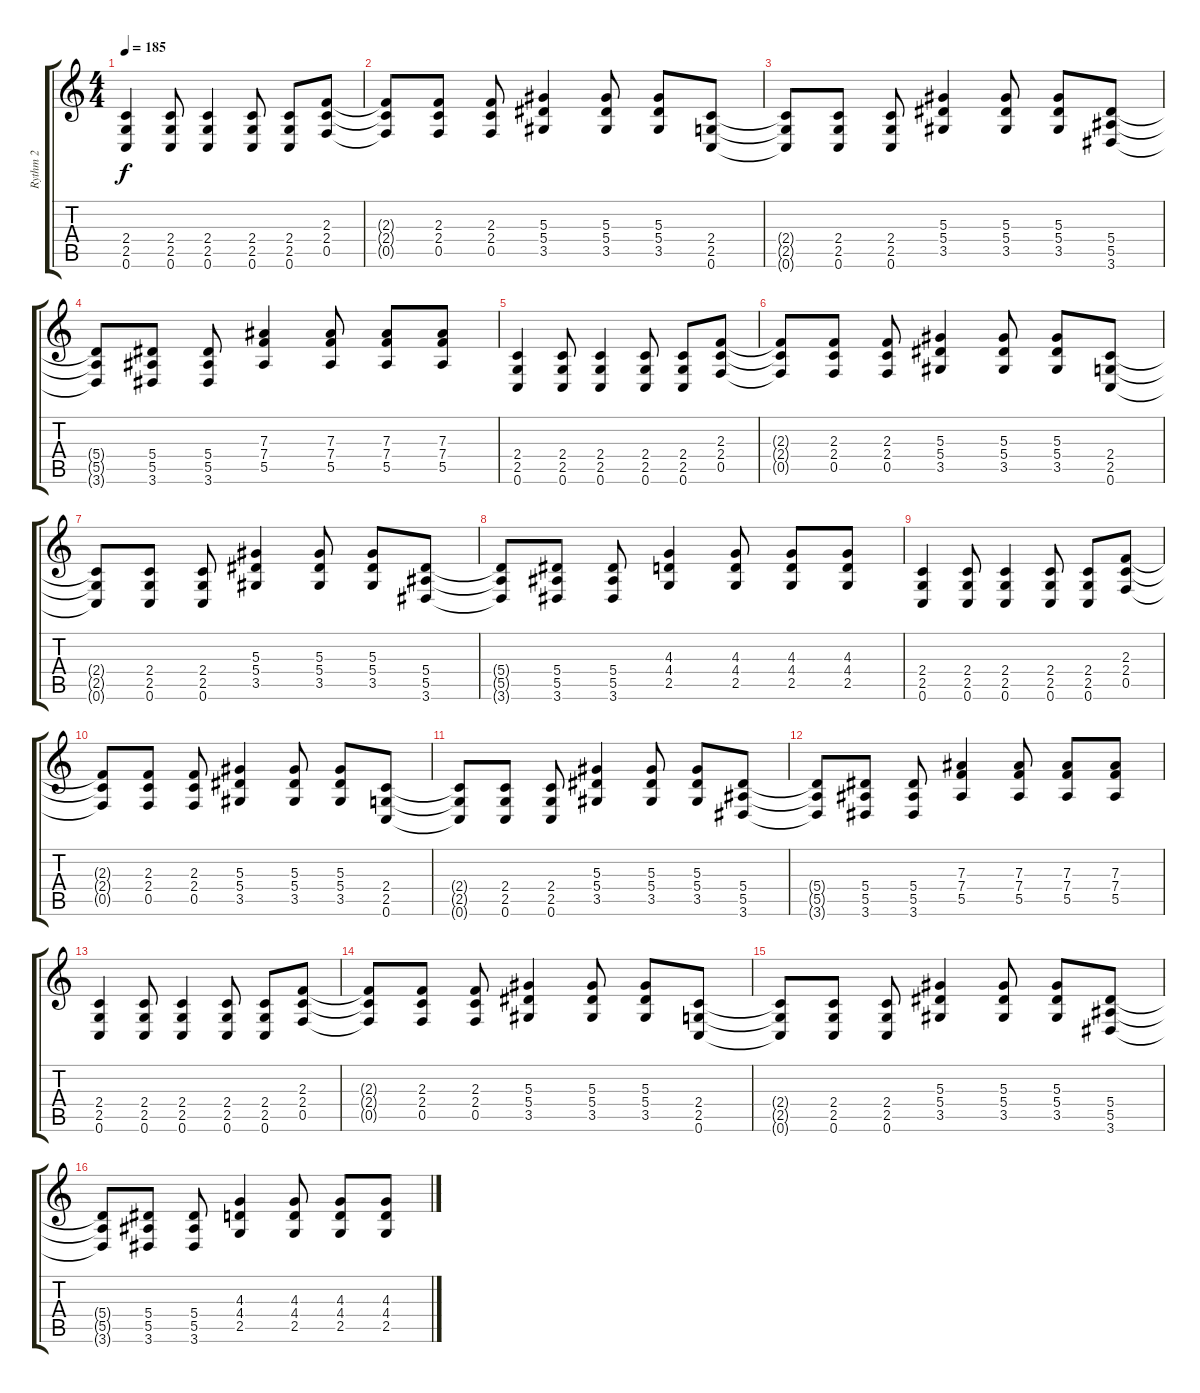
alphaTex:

\track ("Rythm 2" "Rythm 2") {instrument overdrivenguitar}
\staff {score tabs}
\tuning (C4 G3 Eb3 Bb2 F2 C2) {hide}
\ts (4 4)
\tempo 185
\clef g2
\ks c
(2.4 2.5 0.6).4{dy f} (2.4 2.5 0.6).8 (2.4 2.5 0.6).4 (2.4 2.5 0.6).8 (2.4 2.5 0.6).8 (2.3 2.4 0.5).8 |
(2.3{t} 2.4{t} 0.5{t}).8 (2.3 2.4 0.5).8 (2.3 2.4 0.5).8 (5.3 5.4 3.5).4 (5.3 5.4 3.5).8 (5.3 5.4 3.5).8 (2.4 2.5 0.6).8 |
(2.4{t} 2.5{t} 0.6{t}).8 (2.4 2.5 0.6).8 (2.4 2.5 0.6).8 (5.3 5.4 3.5).4 (5.3 5.4 3.5).8 (5.3 5.4 3.5).8 (5.4 5.5 3.6).8 |
(5.4{t} 5.5{t} 3.6{t}).8 (5.4 5.5 3.6).8 (5.4 5.5 3.6).8 (7.3 7.4 5.5).4 (7.3 7.4 5.5).8 (7.3 7.4 5.5).8 (7.3 7.4 5.5).8 |
(2.4 2.5 0.6).4 (2.4 2.5 0.6).8 (2.4 2.5 0.6).4 (2.4 2.5 0.6).8 (2.4 2.5 0.6).8 (2.3 2.4 0.5).8 |
(2.3{t} 2.4{t} 0.5{t}).8 (2.3 2.4 0.5).8 (2.3 2.4 0.5).8 (5.3 5.4 3.5).4 (5.3 5.4 3.5).8 (5.3 5.4 3.5).8 (2.4 2.5 0.6).8 |
(2.4{t} 2.5{t} 0.6{t}).8 (2.4 2.5 0.6).8 (2.4 2.5 0.6).8 (5.3 5.4 3.5).4 (5.3 5.4 3.5).8 (5.3 5.4 3.5).8 (5.4 5.5 3.6).8 |
(5.4{t} 5.5{t} 3.6{t}).8 (5.4 5.5 3.6).8 (5.4 5.5 3.6).8 (4.3 4.4 2.5).4 (4.3 4.4 2.5).8 (4.3 4.4 2.5).8 (4.3 4.4 2.5).8 |
(2.4 2.5 0.6).4 (2.4 2.5 0.6).8 (2.4 2.5 0.6).4 (2.4 2.5 0.6).8 (2.4 2.5 0.6).8 (2.3 2.4 0.5).8 |
(2.3{t} 2.4{t} 0.5{t}).8 (2.3 2.4 0.5).8 (2.3 2.4 0.5).8 (5.3 5.4 3.5).4 (5.3 5.4 3.5).8 (5.3 5.4 3.5).8 (2.4 2.5 0.6).8 |
(2.4{t} 2.5{t} 0.6{t}).8 (2.4 2.5 0.6).8 (2.4 2.5 0.6).8 (5.3 5.4 3.5).4 (5.3 5.4 3.5).8 (5.3 5.4 3.5).8 (5.4 5.5 3.6).8 |
(5.4{t} 5.5{t} 3.6{t}).8 (5.4 5.5 3.6).8 (5.4 5.5 3.6).8 (7.3 7.4 5.5).4 (7.3 7.4 5.5).8 (7.3 7.4 5.5).8 (7.3 7.4 5.5).8 |
(2.4 2.5 0.6).4 (2.4 2.5 0.6).8 (2.4 2.5 0.6).4 (2.4 2.5 0.6).8 (2.4 2.5 0.6).8 (2.3 2.4 0.5).8 |
(2.3{t} 2.4{t} 0.5{t}).8 (2.3 2.4 0.5).8 (2.3 2.4 0.5).8 (5.3 5.4 3.5).4 (5.3 5.4 3.5).8 (5.3 5.4 3.5).8 (2.4 2.5 0.6).8 |
(2.4{t} 2.5{t} 0.6{t}).8 (2.4 2.5 0.6).8 (2.4 2.5 0.6).8 (5.3 5.4 3.5).4 (5.3 5.4 3.5).8 (5.3 5.4 3.5).8 (5.4 5.5 3.6).8 |
(5.4{t} 5.5{t} 3.6{t}).8 (5.4 5.5 3.6).8 (5.4 5.5 3.6).8 (4.3 4.4 2.5).4 (4.3 4.4 2.5).8 (4.3 4.4 2.5).8 (4.3 4.4 2.5).8
